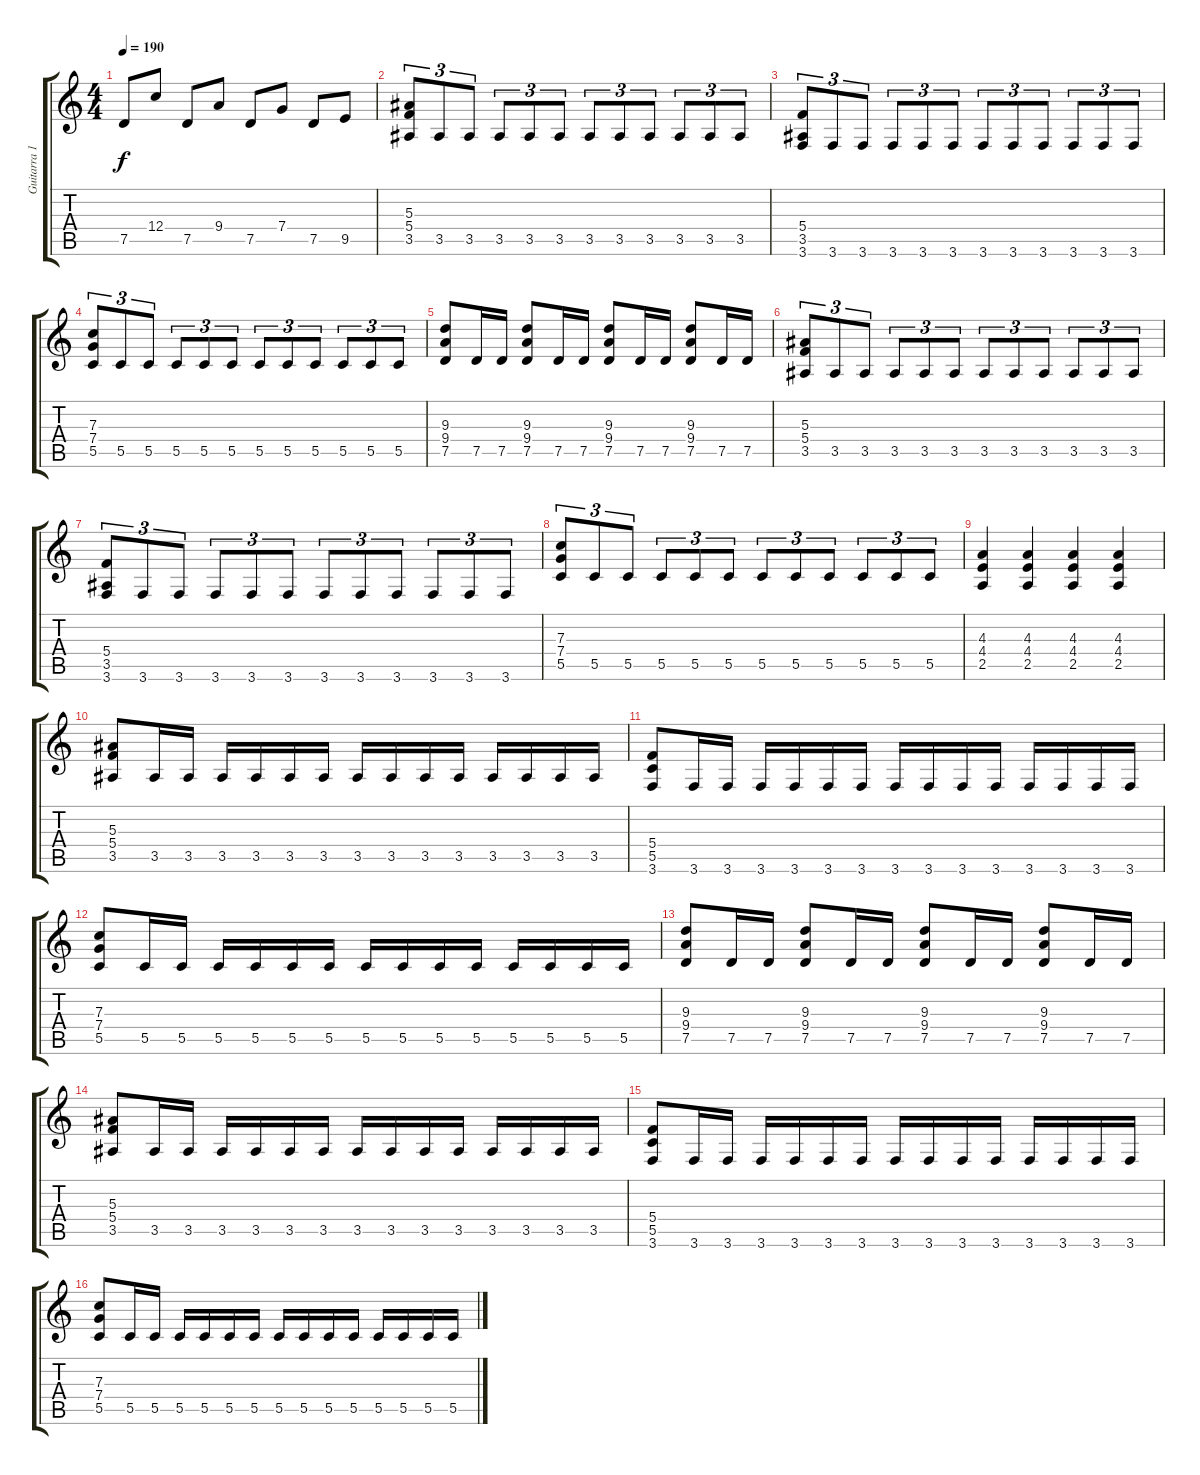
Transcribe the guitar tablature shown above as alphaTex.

\track ("Guitarra 1" "Guitarra 1") {instrument distortionguitar}
\staff {score tabs}
\tuning (D4 A3 F3 C3 G2 D2) {hide}
\ts (4 4)
\tempo 190
\clef g2
\ks c
7.5.8{dy f} 12.4.8 7.5.8 9.4.8 7.5.8 7.4.8 7.5.8 9.5.8 |
(5.3 5.4 3.5).8{tu (3 2)} 3.5.8{tu (3 2)} 3.5.8{tu (3 2)} 3.5.8{tu (3 2)} 3.5.8{tu (3 2)} 3.5.8{tu (3 2)} 3.5.8{tu (3 2)} 3.5.8{tu (3 2)} 3.5.8{tu (3 2)} 3.5.8{tu (3 2)} 3.5.8{tu (3 2)} 3.5.8{tu (3 2)} |
(5.4 3.5 3.6).8{tu (3 2)} 3.6.8{tu (3 2)} 3.6.8{tu (3 2)} 3.6.8{tu (3 2)} 3.6.8{tu (3 2)} 3.6.8{tu (3 2)} 3.6.8{tu (3 2)} 3.6.8{tu (3 2)} 3.6.8{tu (3 2)} 3.6.8{tu (3 2)} 3.6.8{tu (3 2)} 3.6.8{tu (3 2)} |
(7.3 7.4 5.5).8{tu (3 2)} 5.5.8{tu (3 2)} 5.5.8{tu (3 2)} 5.5.8{tu (3 2)} 5.5.8{tu (3 2)} 5.5.8{tu (3 2)} 5.5.8{tu (3 2)} 5.5.8{tu (3 2)} 5.5.8{tu (3 2)} 5.5.8{tu (3 2)} 5.5.8{tu (3 2)} 5.5.8{tu (3 2)} |
(9.3 9.4 7.5).8 7.5.16 7.5.16 (9.3 9.4 7.5).8 7.5.16 7.5.16 (9.3 9.4 7.5).8 7.5.16 7.5.16 (9.3 9.4 7.5).8 7.5.16 7.5.16 |
(5.3 5.4 3.5).8{tu (3 2)} 3.5.8{tu (3 2)} 3.5.8{tu (3 2)} 3.5.8{tu (3 2)} 3.5.8{tu (3 2)} 3.5.8{tu (3 2)} 3.5.8{tu (3 2)} 3.5.8{tu (3 2)} 3.5.8{tu (3 2)} 3.5.8{tu (3 2)} 3.5.8{tu (3 2)} 3.5.8{tu (3 2)} |
(5.4 3.5 3.6).8{tu (3 2)} 3.6.8{tu (3 2)} 3.6.8{tu (3 2)} 3.6.8{tu (3 2)} 3.6.8{tu (3 2)} 3.6.8{tu (3 2)} 3.6.8{tu (3 2)} 3.6.8{tu (3 2)} 3.6.8{tu (3 2)} 3.6.8{tu (3 2)} 3.6.8{tu (3 2)} 3.6.8{tu (3 2)} |
(7.3 7.4 5.5).8{tu (3 2)} 5.5.8{tu (3 2)} 5.5.8{tu (3 2)} 5.5.8{tu (3 2)} 5.5.8{tu (3 2)} 5.5.8{tu (3 2)} 5.5.8{tu (3 2)} 5.5.8{tu (3 2)} 5.5.8{tu (3 2)} 5.5.8{tu (3 2)} 5.5.8{tu (3 2)} 5.5.8{tu (3 2)} |
(4.3 4.4 2.5).4 (4.3 4.4 2.5).4 (4.3 4.4 2.5).4 (4.3 4.4 2.5).4 |
(5.3 5.4 3.5).8 3.5.16 3.5.16 3.5.16 3.5.16 3.5.16 3.5.16 3.5.16 3.5.16 3.5.16 3.5.16 3.5.16 3.5.16 3.5.16 3.5.16 |
(5.4 5.5 3.6).8 3.6.16 3.6.16 3.6.16 3.6.16 3.6.16 3.6.16 3.6.16 3.6.16 3.6.16 3.6.16 3.6.16 3.6.16 3.6.16 3.6.16 |
(7.3 7.4 5.5).8 5.5.16 5.5.16 5.5.16 5.5.16 5.5.16 5.5.16 5.5.16 5.5.16 5.5.16 5.5.16 5.5.16 5.5.16 5.5.16 5.5.16 |
(9.3 9.4 7.5).8 7.5.16 7.5.16 (9.3 9.4 7.5).8 7.5.16 7.5.16 (9.3 9.4 7.5).8 7.5.16 7.5.16 (9.3 9.4 7.5).8 7.5.16 7.5.16 |
(5.3 5.4 3.5).8 3.5.16 3.5.16 3.5.16 3.5.16 3.5.16 3.5.16 3.5.16 3.5.16 3.5.16 3.5.16 3.5.16 3.5.16 3.5.16 3.5.16 |
(5.4 5.5 3.6).8 3.6.16 3.6.16 3.6.16 3.6.16 3.6.16 3.6.16 3.6.16 3.6.16 3.6.16 3.6.16 3.6.16 3.6.16 3.6.16 3.6.16 |
(7.3 7.4 5.5).8 5.5.16 5.5.16 5.5.16 5.5.16 5.5.16 5.5.16 5.5.16 5.5.16 5.5.16 5.5.16 5.5.16 5.5.16 5.5.16 5.5.16
